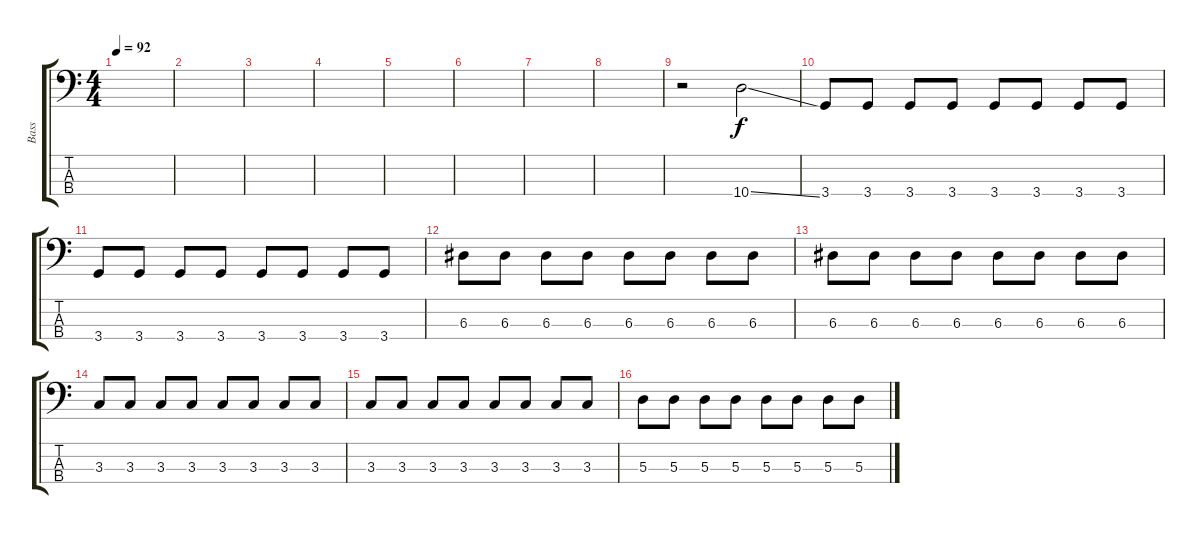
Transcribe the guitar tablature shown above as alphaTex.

\track ("Bass" "Bass") {instrument electricbassfinger}
\staff {score tabs}
\tuning (G2 D2 A1 E1) {hide}
\ts (4 4)
\tempo 92
\clef f4
\ks c
|
|
|
|
|
|
|
|
r.2 10.4{ss}.2 |
3.4.8 3.4.8 3.4.8 3.4.8 3.4.8 3.4.8 3.4.8 3.4.8 |
3.4.8 3.4.8 3.4.8 3.4.8 3.4.8 3.4.8 3.4.8 3.4.8 |
6.3.8 6.3.8 6.3.8 6.3.8 6.3.8 6.3.8 6.3.8 6.3.8 |
6.3.8 6.3.8 6.3.8 6.3.8 6.3.8 6.3.8 6.3.8 6.3.8 |
3.3.8 3.3.8 3.3.8 3.3.8 3.3.8 3.3.8 3.3.8 3.3.8 |
3.3.8 3.3.8 3.3.8 3.3.8 3.3.8 3.3.8 3.3.8 3.3.8 |
5.3.8 5.3.8 5.3.8 5.3.8 5.3.8 5.3.8 5.3.8 5.3.8
